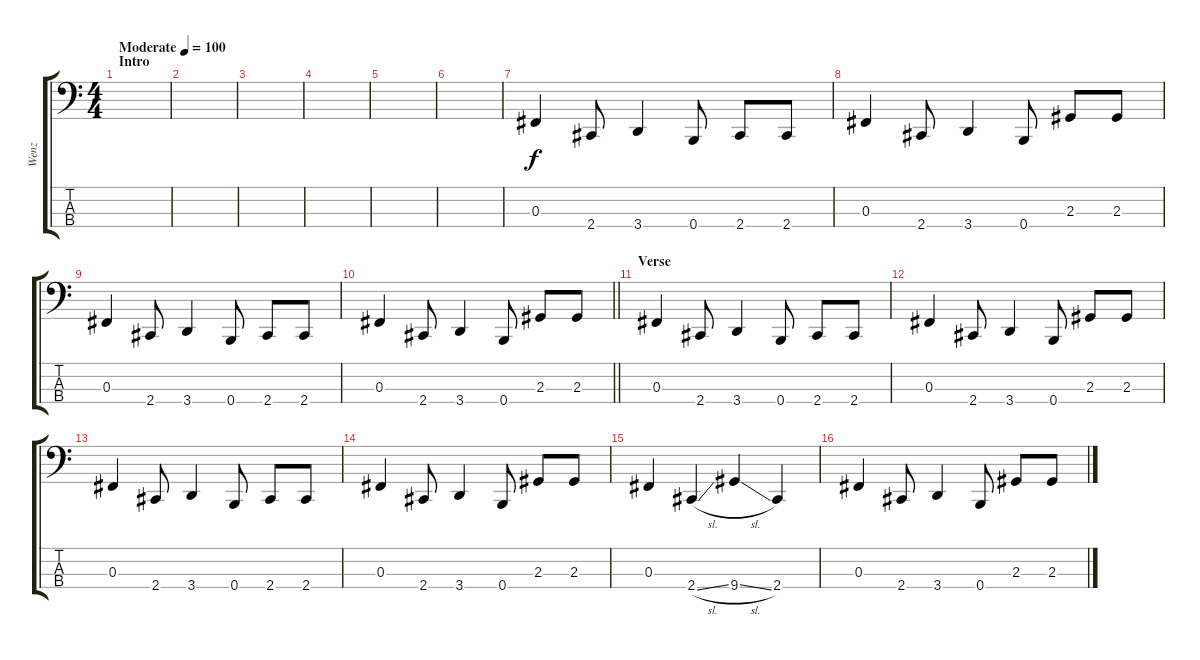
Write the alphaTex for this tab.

\track ("Wenz" "Wenz") {instrument electricbasspick}
\staff {score tabs}
\tuning (E2 B1 Gb1 B0) {hide}
\ts (4 4)
\section ("" "Intro")
\tempo (100 "Moderate")
\clef f4
\ks c
|
|
|
|
|
|
0.3.4 2.4.8 3.4.4 0.4.8 2.4.8 2.4.8 |
0.3.4 2.4.8 3.4.4 0.4.8 2.3.8 2.3.8 |
0.3.4 2.4.8 3.4.4 0.4.8 2.4.8 2.4.8 |
\barLineRight lightlight
0.3.4 2.4.8 3.4.4 0.4.8 2.3.8 2.3.8 |
\section ("" "Verse")
0.3.4 2.4.8 3.4.4 0.4.8 2.4.8 2.4.8 |
0.3.4 2.4.8 3.4.4 0.4.8 2.3.8 2.3.8 |
0.3.4 2.4.8 3.4.4 0.4.8 2.4.8 2.4.8 |
0.3.4 2.4.8 3.4.4 0.4.8 2.3.8 2.3.8 |
0.3.4 2.4{sl}.4 9.4{sl}.4 2.4.4 |
0.3.4 2.4.8 3.4.4 0.4.8 2.3.8 2.3.8
